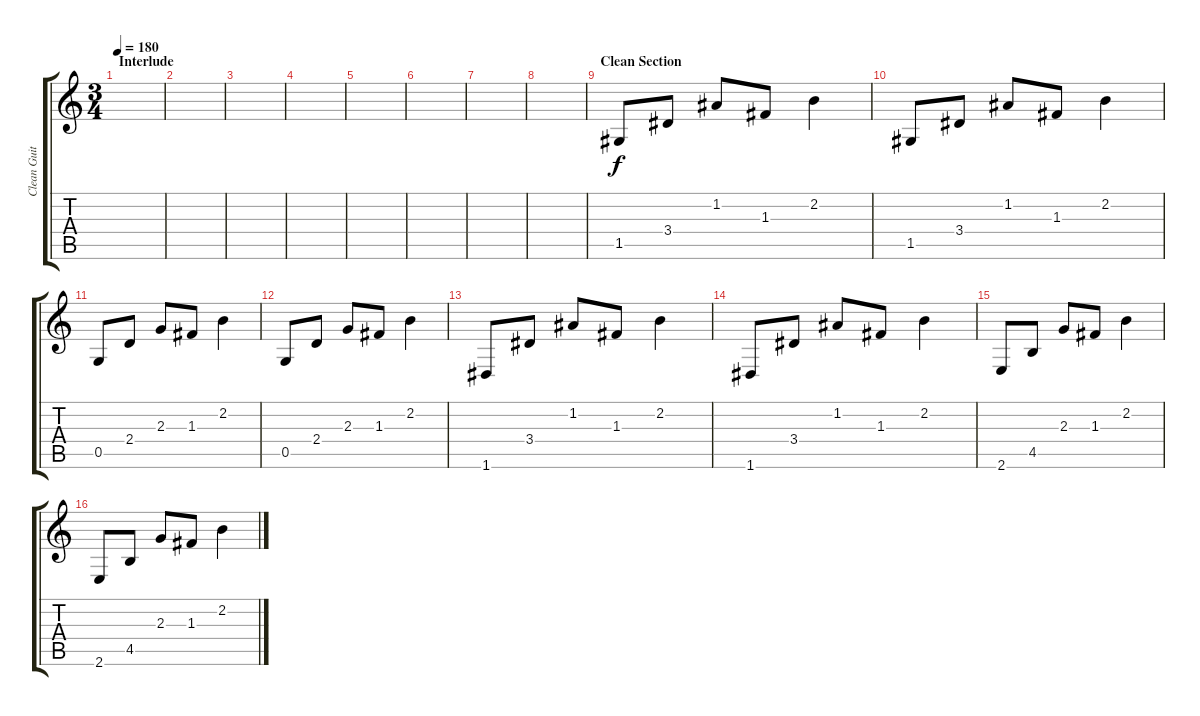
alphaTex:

\track ("Clean Guitar 1" "Clean Guit") {instrument electricguitarclean}
\staff {score tabs}
\tuning (D4 A3 F3 C3 G2 D2) {hide}
\ts (3 4)
\section ("" "Interlude")
\tempo 180
\clef g2
\ks c
|
|
|
|
|
|
|
|
\section ("" "Clean Section")
1.5.8 3.4.8 1.2.8 1.3.8 2.2.4 |
1.5.8 3.4.8 1.2.8 1.3.8 2.2.4 |
0.5.8 2.4.8 2.3.8 1.3.8 2.2.4 |
0.5.8 2.4.8 2.3.8 1.3.8 2.2.4 |
1.6.8 3.4.8 1.2.8 1.3.8 2.2.4 |
1.6.8 3.4.8 1.2.8 1.3.8 2.2.4 |
2.6.8 4.5.8 2.3.8 1.3.8 2.2.4 |
2.6.8 4.5.8 2.3.8 1.3.8 2.2.4
